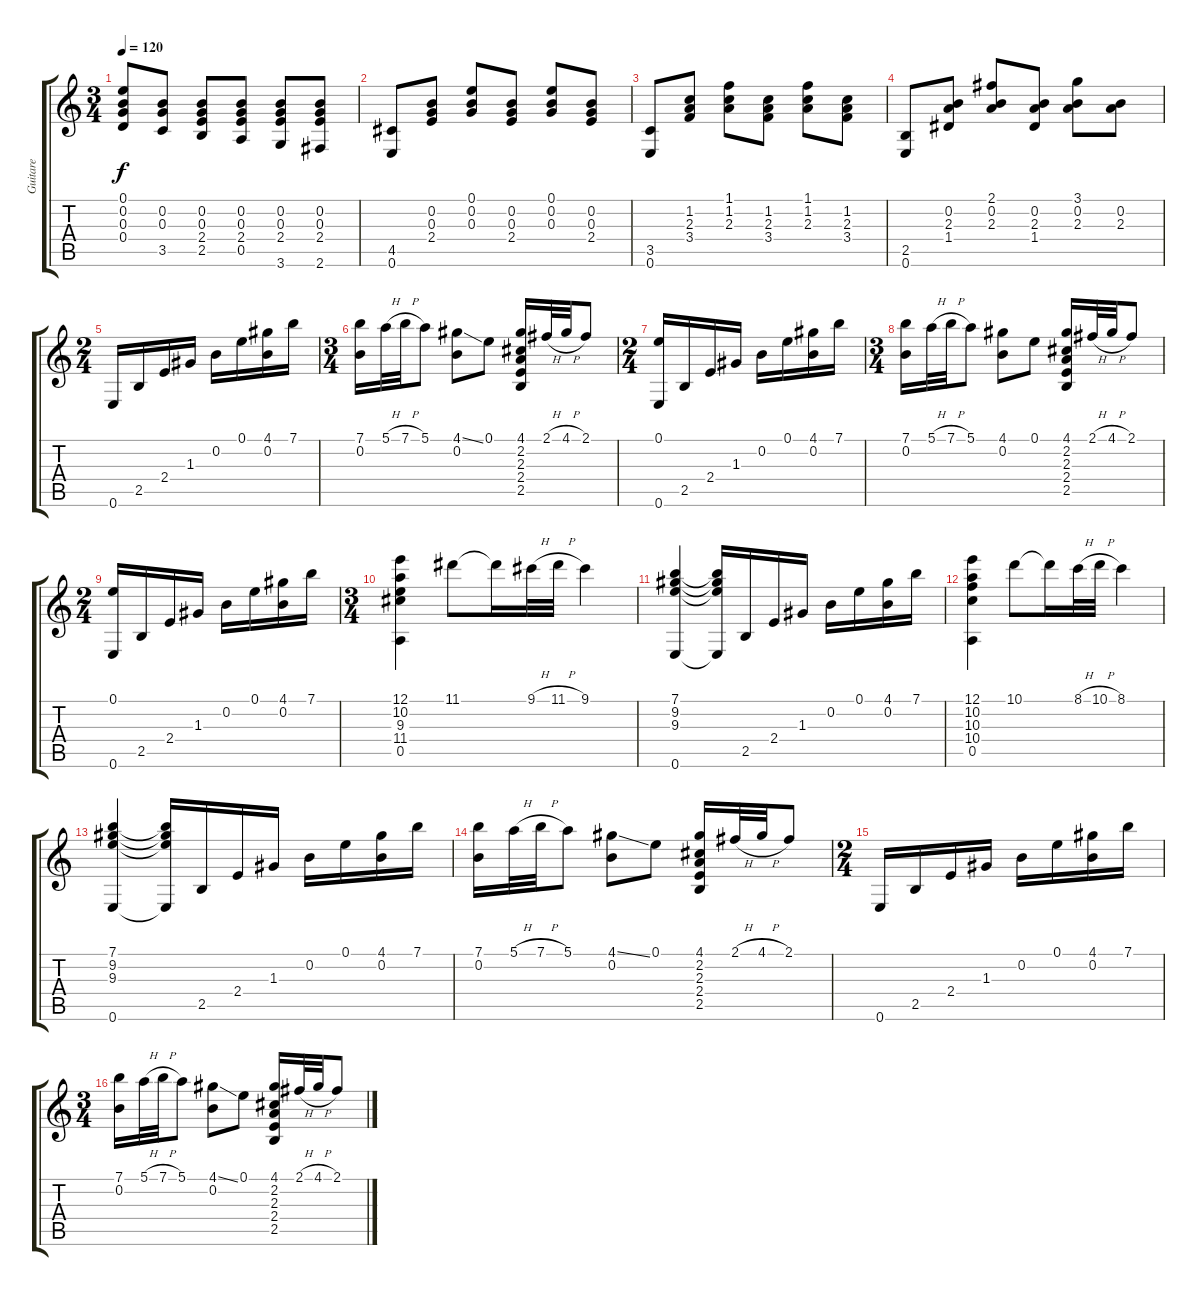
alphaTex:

\track ("Guitare" "Guitare") {instrument acousticguitarnylon}
\staff {score tabs}
\tuning (E4 B3 G3 D3 A2 E2) {hide}
\ts (3 4)
\tempo 120
\clef g2
\ks c
(0.1 0.2 0.3 0.4).8{dy f} (0.2 0.3 3.5).8 (0.2 0.3 2.4 2.5).8 (0.2 0.3 2.4 0.5).8 (0.2 0.3 2.4 3.6).8 (0.2 0.3 2.4 2.6).8 |
(4.5 0.6).8 (0.2 0.3 2.4).8 (0.1 0.2 0.3).8 (0.2 0.3 2.4).8 (0.1 0.2 0.3).8 (0.2 0.3 2.4).8 |
(3.5 0.6).8 (1.2 2.3 3.4).8 (1.1 1.2 2.3).8 (1.2 2.3 3.4).8 (1.1 1.2 2.3).8 (1.2 2.3 3.4).8 |
(2.5 0.6).8 (0.2 2.3 1.4).8 (2.1 0.2 2.3).8 (0.2 2.3 1.4).8 (3.1 0.2 2.3).8 (0.2 2.3).8 |
\ts (2 4)
0.6.16 2.5.16 2.4.16 1.3.16 0.2.16 0.1.16 (4.1 0.2).16 7.1.16 |
\ts (3 4)
(7.1 0.2).16 5.1{h}.32 7.1{h}.32 5.1.8 (4.1{ss} 0.2).8 0.1.8 (4.1 2.2 2.3 2.4 2.5).16 2.1{h}.32 4.1{h}.32 2.1.8 |
\ts (2 4)
(0.1 0.6).16 2.5.16 2.4.16 1.3.16 0.2.16 0.1.16 (4.1 0.2).16 7.1.16 |
\ts (3 4)
(7.1 0.2).16 5.1{h}.32 7.1{h}.32 5.1.8 (4.1 0.2).8 0.1.8 (4.1 2.2 2.3 2.4 2.5).16 2.1{h}.32 4.1{h}.32 2.1.8 |
\ts (2 4)
(0.1 0.6).16 2.5.16 2.4.16 1.3.16 0.2.16 0.1.16 (4.1 0.2).16 7.1.16 |
\ts (3 4)
(12.1 10.2 9.3 11.4 0.5).4 11.1.8 11.1{t}.16 9.1{h}.32 11.1{h}.32 9.1.4 |
(7.1 9.2 9.3 0.6).4 (7.1{t} 9.2{t} 9.3{t} 0.6{t}).16 2.5.16 2.4.16 1.3.16 0.2.16 0.1.16 (4.1 0.2).16 7.1.16 |
(12.1 10.2 10.3 10.4 0.5).4 10.1.8 10.1{t}.16 8.1{h}.32 10.1{h}.32 8.1.4 |
(7.1 9.2 9.3 0.6).4 (7.1{t} 9.2{t} 9.3{t} 0.6{t}).16 2.5.16 2.4.16 1.3.16 0.2.16 0.1.16 (4.1 0.2).16 7.1.16 |
(7.1 0.2).16 5.1{h}.32 7.1{h}.32 5.1.8 (4.1{ss} 0.2).8 0.1.8 (4.1 2.2 2.3 2.4 2.5).16 2.1{h}.32 4.1{h}.32 2.1.8 |
\ts (2 4)
0.6.16 2.5.16 2.4.16 1.3.16 0.2.16 0.1.16 (4.1 0.2).16 7.1.16 |
\ts (3 4)
(7.1 0.2).16 5.1{h}.32 7.1{h}.32 5.1.8 (4.1{ss} 0.2).8 0.1.8 (4.1 2.2 2.3 2.4 2.5).16 2.1{h}.32 4.1{h}.32 2.1.8
